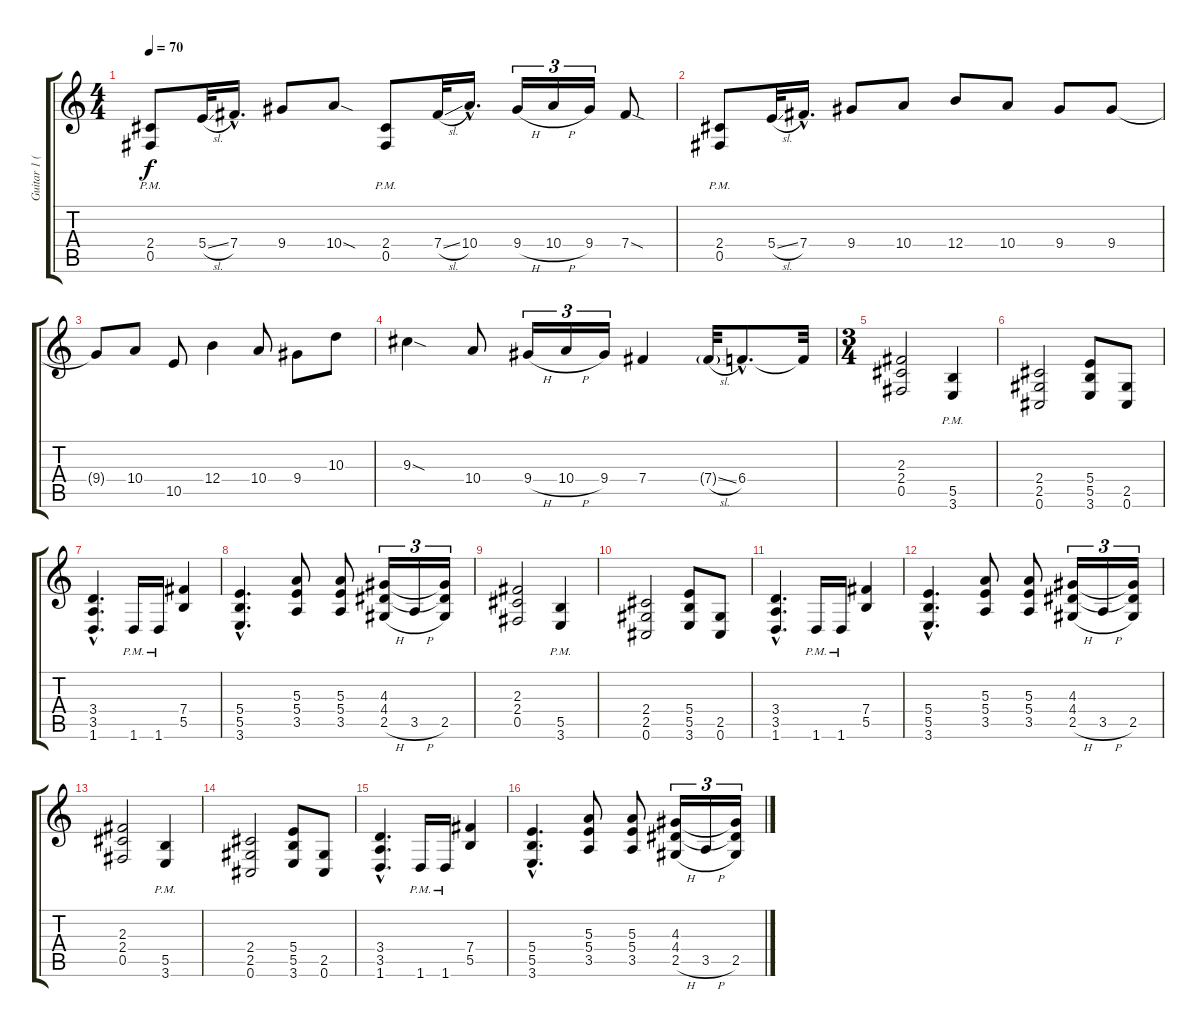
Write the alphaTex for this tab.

\track ("Guitar 1 (Distortion)" "Guitar 1 (") {instrument distortionguitar}
\staff {score tabs}
\tuning (Db4 Ab3 E3 B2 Gb2 Db2) {hide}
\ts (4 4)
\tempo 70
\clef g2
\ks c
(2.4{pm} 0.5{pm}).8{dy f} 5.4{sl}.32 7.4{hac}.16{d} 9.4.8 10.4{sod}.8 (2.4{pm} 0.5{pm}).8 7.4{sl}.32 10.4{hac}.16{d} 9.4{h}.16{tu (3 2)} 10.4{h}.16{tu (3 2)} 9.4.16{tu (3 2)} 7.4{sod}.8 |
(2.4{pm} 0.5{pm}).8 5.4{sl}.32 7.4{hac}.16{d} 9.4.8 10.4.8 12.4.8 10.4.8 9.4.8 9.4.8 |
9.4{t}.8 10.4.8 10.5.8 12.4.4 10.4.8 9.4.8 10.3.8 |
9.3{sod}.4 10.4.8 9.4{h}.16{tu (3 2)} 10.4{h}.16{tu (3 2)} 9.4.16{tu (3 2)} 7.4.4 7.4{sl g}.32 6.4{hac}.8{d} 6.4{t}.32 |
\ts (3 4)
(2.3 2.4 0.5).2 (5.5{pm} 3.6{pm}).4 |
(2.4 2.5 0.6).2 (5.4 5.5 3.6).8 (2.5 0.6).8 |
(3.4{hac} 3.5{hac} 1.6{hac}).4{d} 1.6{pm}.16 1.6{pm}.16 (7.4 5.5).4 |
(5.4{hac} 5.5{hac} 3.6{hac}).4{d} (5.3 5.4 3.5).8 (5.3 5.4 3.5).8 (4.3 4.4 2.5{h}).16{tu (3 2)} 3.5{h}.16{tu (3 2)} (4.3{t} 4.4{t} 2.5).16{tu (3 2)} |
(2.3 2.4 0.5).2 (5.5{pm} 3.6{pm}).4 |
(2.4 2.5 0.6).2 (5.4 5.5 3.6).8 (2.5 0.6).8 |
(3.4{hac} 3.5{hac} 1.6{hac}).4{d} 1.6{pm}.16 1.6{pm}.16 (7.4 5.5).4 |
(5.4{hac} 5.5{hac} 3.6{hac}).4{d} (5.3 5.4 3.5).8 (5.3 5.4 3.5).8 (4.3 4.4 2.5{h}).16{tu (3 2)} 3.5{h}.16{tu (3 2)} (4.3{t} 4.4{t} 2.5).16{tu (3 2)} |
(2.3 2.4 0.5).2 (5.5{pm} 3.6{pm}).4 |
(2.4 2.5 0.6).2 (5.4 5.5 3.6).8 (2.5 0.6).8 |
(3.4{hac} 3.5{hac} 1.6{hac}).4{d} 1.6{pm}.16 1.6{pm}.16 (7.4 5.5).4 |
(5.4{hac} 5.5{hac} 3.6{hac}).4{d} (5.3 5.4 3.5).8 (5.3 5.4 3.5).8 (4.3 4.4 2.5{h}).16{tu (3 2)} 3.5{h}.16{tu (3 2)} (4.3{t} 4.4{t} 2.5).16{tu (3 2)}
